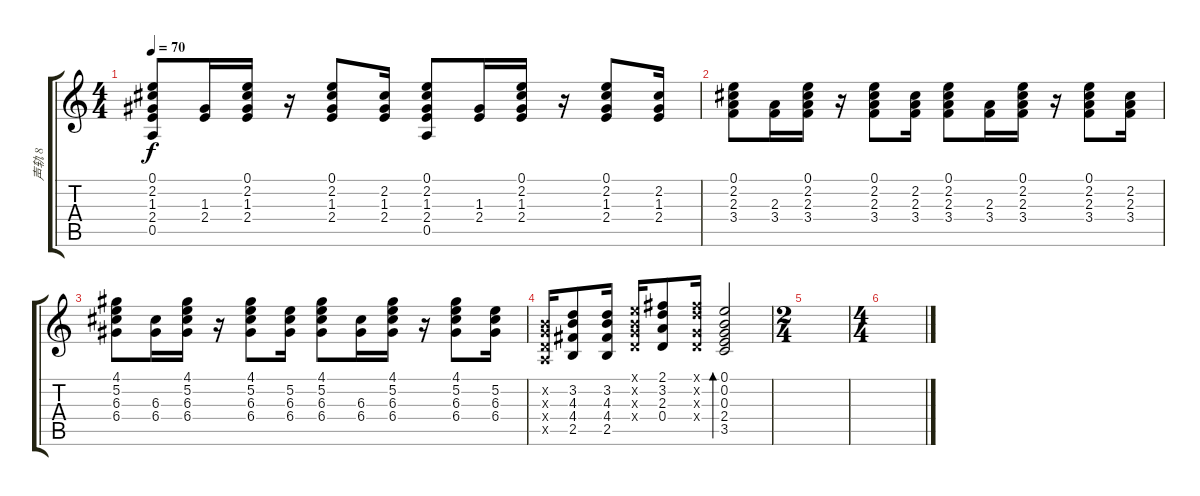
\track ("声轨 8" "声轨 8") {instrument acousticguitarsteel}
\staff {score tabs}
\tuning (E4 B3 G3 D3 A2 E2) {hide}
\ts (4 4)
\tempo 70
\clef g2
\ks c
(0.1 2.2 1.3 2.4 0.5).8{dy f} (1.3 2.4).16 (0.1 2.2 1.3 2.4).16 r.16 (0.1 2.2 1.3 2.4).8 (2.2 1.3 2.4).16 (0.1 2.2 1.3 2.4 0.5).8 (1.3 2.4).16 (0.1 2.2 1.3 2.4).16 r.16 (0.1 2.2 1.3 2.4).8 (2.2 1.3 2.4).16 |
(0.1 2.2 2.3 3.4).8 (2.3 3.4).16 (0.1 2.2 2.3 3.4).16 r.16 (0.1 2.2 2.3 3.4).8 (2.2 2.3 3.4).16 (0.1 2.2 2.3 3.4).8 (2.3 3.4).16 (0.1 2.2 2.3 3.4).16 r.16 (0.1 2.2 2.3 3.4).8 (2.2 2.3 3.4).16 |
(4.1 5.2 6.3 6.4).8 (6.3 6.4).16 (4.1 5.2 6.3 6.4).16 r.16 (4.1 5.2 6.3 6.4).8 (5.2 6.3 6.4).16 (4.1 5.2 6.3 6.4).8 (6.3 6.4).16 (4.1 5.2 6.3 6.4).16 r.16 (4.1 5.2 6.3 6.4).8 (5.2 6.3 6.4).16 |
(0.2{x} 0.3{x} 0.4{x} 0.5{x}).16 (3.2 4.3 4.4 2.5).8 (3.2 4.3 4.4 2.5).16 (0.1{x} 0.2{x} 0.3{x} 0.4{x}).16 (2.1 3.2 2.3 0.4).8 (2.1{x} 3.2{x} 0.3{x} 0.4{x}).16 (0.1 0.2 0.3 2.4 3.5).2{bd 120} |
\ts (2 4)
|
\ts (4 4)
